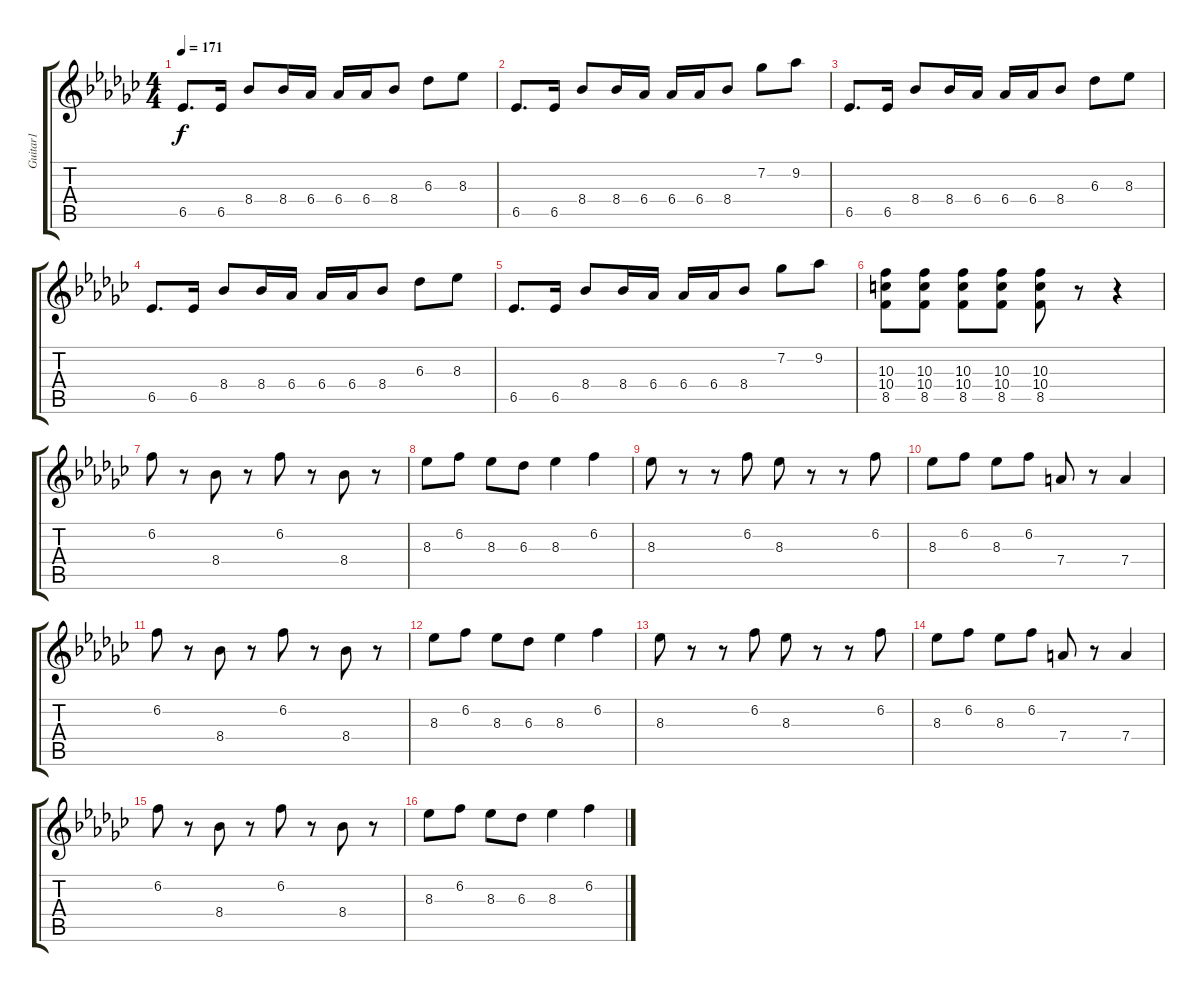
\track ("Guitar1" "Guitar1") {instrument distortionguitar}
\staff {score tabs}
\tuning (E4 B3 G3 D3 A2 E2) {hide}
\ts (4 4)
\tempo 171
\clef g2
\ks gb
6.5.8{d dy f} 6.5.16 8.4.8 8.4.16 6.4.16 6.4.16 6.4.16 8.4.8 6.3.8 8.3.8 |
6.5.8{d} 6.5.16 8.4.8 8.4.16 6.4.16 6.4.16 6.4.16 8.4.8 7.2.8 9.2.8 |
6.5.8{d} 6.5.16 8.4.8 8.4.16 6.4.16 6.4.16 6.4.16 8.4.8 6.3.8 8.3.8 |
6.5.8{d} 6.5.16 8.4.8 8.4.16 6.4.16 6.4.16 6.4.16 8.4.8 6.3.8 8.3.8 |
6.5.8{d} 6.5.16 8.4.8 8.4.16 6.4.16 6.4.16 6.4.16 8.4.8 7.2.8 9.2.8 |
(10.3 10.4 8.5).8 (10.3 10.4 8.5).8 (10.3 10.4 8.5).8 (10.3 10.4 8.5).8 (10.3 10.4 8.5).8 r.8 r.4 |
6.2.8 r.8 8.4.8 r.8 6.2.8 r.8 8.4.8 r.8 |
8.3.8 6.2.8 8.3.8 6.3.8 8.3.4 6.2.4 |
8.3.8 r.8 r.8 6.2.8 8.3.8 r.8 r.8 6.2.8 |
8.3.8 6.2.8 8.3.8 6.2.8 7.4.8 r.8 7.4.4 |
6.2.8 r.8 8.4.8 r.8 6.2.8 r.8 8.4.8 r.8 |
8.3.8 6.2.8 8.3.8 6.3.8 8.3.4 6.2.4 |
8.3.8 r.8 r.8 6.2.8 8.3.8 r.8 r.8 6.2.8 |
8.3.8 6.2.8 8.3.8 6.2.8 7.4.8 r.8 7.4.4 |
6.2.8 r.8 8.4.8 r.8 6.2.8 r.8 8.4.8 r.8 |
8.3.8 6.2.8 8.3.8 6.3.8 8.3.4 6.2.4
